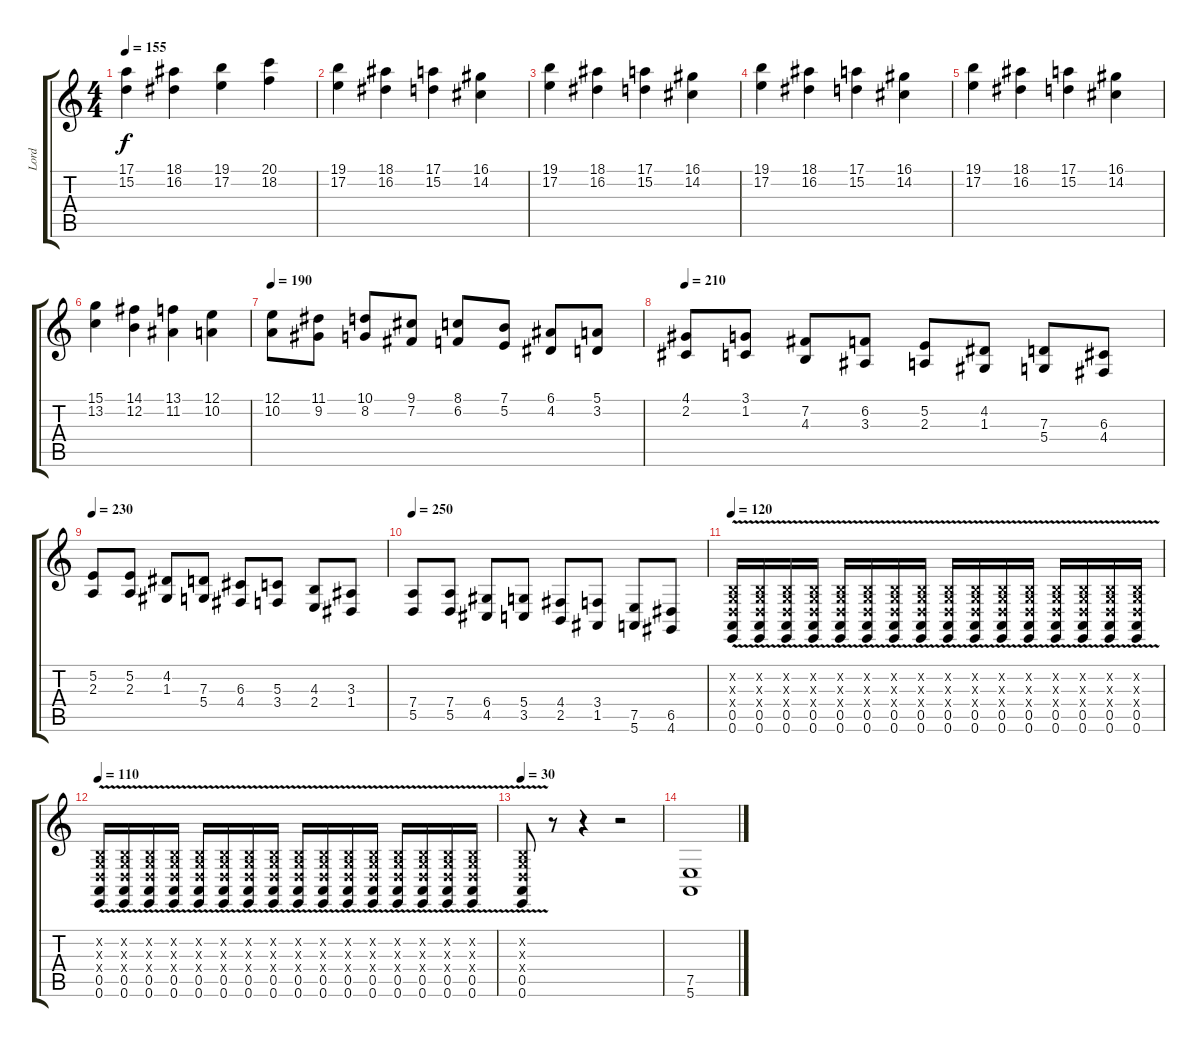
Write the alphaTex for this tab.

\track ("Lord" "Lord") {instrument marimba}
\staff {score tabs}
\tuning (E4 B3 G3 D3 A2 E2) {hide}
\ts (4 4)
\tempo 155
\clef g2
\ks c
(17.1 15.2).4{dy f} (18.1 16.2).4 (19.1 17.2).4 (20.1 18.2).4 |
(19.1 17.2).4 (18.1 16.2).4 (17.1 15.2).4 (16.1 14.2).4 |
(19.1 17.2).4 (18.1 16.2).4 (17.1 15.2).4 (16.1 14.2).4 |
(19.1 17.2).4 (18.1 16.2).4 (17.1 15.2).4 (16.1 14.2).4 |
(19.1 17.2).4 (18.1 16.2).4 (17.1 15.2).4 (16.1 14.2).4 |
(15.1 13.2).4 (14.1 12.2).4 (13.1 11.2).4 (12.1 10.2).4 |
\tempo 190
(12.1 10.2).8 (11.1 9.2).8 (10.1 8.2).8 (9.1 7.2).8 (8.1 6.2).8 (7.1 5.2).8 (6.1 4.2).8 (5.1 3.2).8 |
\tempo 210
(4.1 2.2).8 (3.1 1.2).8 (7.2 4.3).8 (6.2 3.3).8 (5.2 2.3).8 (4.2 1.3).8 (7.3 5.4).8 (6.3 4.4).8 |
\tempo 230
(5.2 2.3).8 (5.2 2.3).8 (4.2 1.3).8 (7.3 5.4).8 (6.3 4.4).8 (5.3 3.4).8 (4.3 2.4).8 (3.3 1.4).8 |
\tempo 250
(7.4 5.5).8 (7.4 5.5).8 (6.4 4.5).8 (5.4 3.5).8 (4.4 2.5).8 (3.4 1.5).8 (7.5 5.6).8 (6.5 4.6).8 |
\tempo 120
(0.2{v x} 0.3{v x} 0.4{v x} 0.5{v} 0.6{v}).16{volume 10} (0.2{v x} 0.3{v x} 0.4{v x} 0.5{v} 0.6{v}).16 (0.2{v x} 0.3{v x} 0.4{v x} 0.5{v} 0.6{v}).16 (0.2{v x} 0.3{v x} 0.4{v x} 0.5{v} 0.6{v}).16 (0.2{v x} 0.3{v x} 0.4{v x} 0.5{v} 0.6{v}).16 (0.2{v x} 0.3{v x} 0.4{v x} 0.5{v} 0.6{v}).16 (0.2{v x} 0.3{v x} 0.4{v x} 0.5{v} 0.6{v}).16 (0.2{v x} 0.3{v x} 0.4{v x} 0.5{v} 0.6{v}).16 (0.2{v x} 0.3{v x} 0.4{v x} 0.5{v} 0.6{v}).16 (0.2{v x} 0.3{v x} 0.4{v x} 0.5{v} 0.6{v}).16 (0.2{v x} 0.3{v x} 0.4{v x} 0.5{v} 0.6{v}).16 (0.2{v x} 0.3{v x} 0.4{v x} 0.5{v} 0.6{v}).16 (0.2{v x} 0.3{v x} 0.4{v x} 0.5{v} 0.6{v}).16 (0.2{v x} 0.3{v x} 0.4{v x} 0.5{v} 0.6{v}).16 (0.2{v x} 0.3{v x} 0.4{v x} 0.5{v} 0.6{v}).16 (0.2{v x} 0.3{v x} 0.4{v x} 0.5{v} 0.6{v}).16 |
\tempo 110
(0.2{v x} 0.3{v x} 0.4{v x} 0.5{v} 0.6{v}).16 (0.2{v x} 0.3{v x} 0.4{v x} 0.5{v} 0.6{v}).16 (0.2{v x} 0.3{v x} 0.4{v x} 0.5{v} 0.6{v}).16 (0.2{v x} 0.3{v x} 0.4{v x} 0.5{v} 0.6{v}).16 (0.2{v x} 0.3{v x} 0.4{v x} 0.5{v} 0.6{v}).16 (0.2{v x} 0.3{v x} 0.4{v x} 0.5{v} 0.6{v}).16 (0.2{v x} 0.3{v x} 0.4{v x} 0.5{v} 0.6{v}).16 (0.2{v x} 0.3{v x} 0.4{v x} 0.5{v} 0.6{v}).16 (0.2{v x} 0.3{v x} 0.4{v x} 0.5{v} 0.6{v}).16 (0.2{v x} 0.3{v x} 0.4{v x} 0.5{v} 0.6{v}).16 (0.2{v x} 0.3{v x} 0.4{v x} 0.5{v} 0.6{v}).16 (0.2{v x} 0.3{v x} 0.4{v x} 0.5{v} 0.6{v}).16 (0.2{v x} 0.3{v x} 0.4{v x} 0.5{v} 0.6{v}).16 (0.2{v x} 0.3{v x} 0.4{v x} 0.5{v} 0.6{v}).16 (0.2{v x} 0.3{v x} 0.4{v x} 0.5{v} 0.6{v}).16 (0.2{v x} 0.3{v x} 0.4{v x} 0.5{v} 0.6{v}).16 |
\tempo 30
(0.2{v x} 0.3{v x} 0.4{v x} 0.5{v} 0.6{v}).8 r.8 r.4 r.2 |
(7.5 5.6).1
